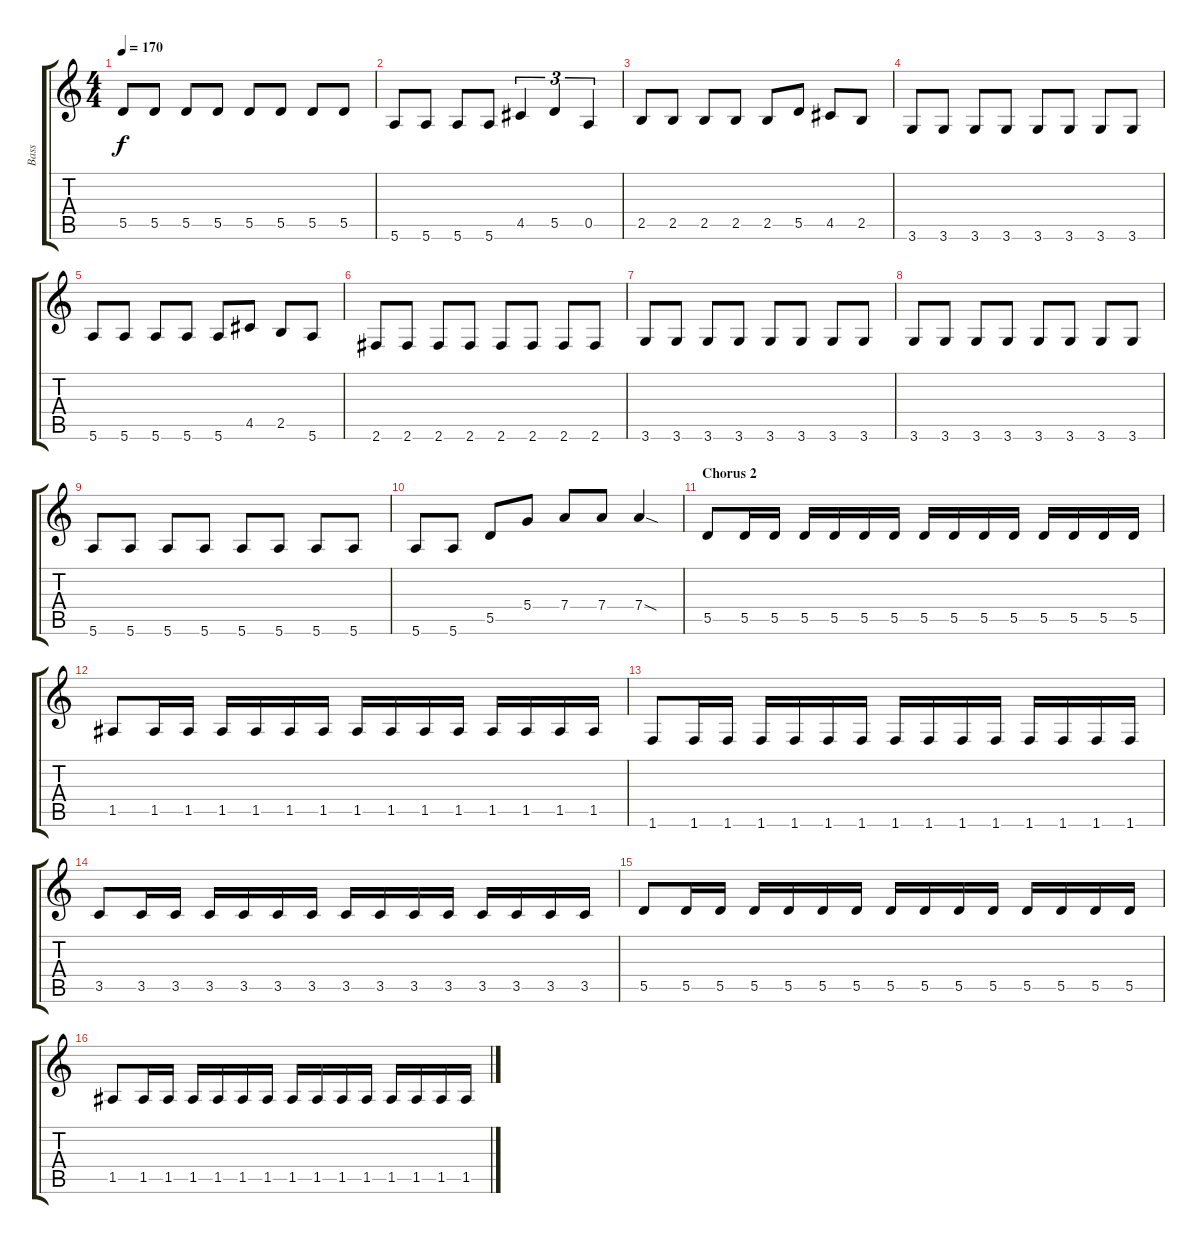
\track ("Bass" "Bass") {instrument electricbassfinger}
\staff {score tabs}
\tuning (E4 B3 G3 D3 A2 E2) {hide}
\ts (4 4)
\tempo 170
\clef g2
\ks c
5.5.8{dy f} 5.5.8 5.5.8 5.5.8 5.5.8 5.5.8 5.5.8 5.5.8 |
5.6.8 5.6.8 5.6.8 5.6.8 4.5.4{tu (3 2)} 5.5.4{tu (3 2)} 0.5.4{tu (3 2)} |
2.5.8 2.5.8 2.5.8 2.5.8 2.5.8 5.5.8 4.5.8 2.5.8 |
3.6.8 3.6.8 3.6.8 3.6.8 3.6.8 3.6.8 3.6.8 3.6.8 |
5.6.8 5.6.8 5.6.8 5.6.8 5.6.8 4.5.8 2.5.8 5.6.8 |
2.6.8 2.6.8 2.6.8 2.6.8 2.6.8 2.6.8 2.6.8 2.6.8 |
3.6.8 3.6.8 3.6.8 3.6.8 3.6.8 3.6.8 3.6.8 3.6.8 |
3.6.8 3.6.8 3.6.8 3.6.8 3.6.8 3.6.8 3.6.8 3.6.8 |
5.6.8 5.6.8 5.6.8 5.6.8 5.6.8 5.6.8 5.6.8 5.6.8 |
5.6.8 5.6.8 5.5.8 5.4.8 7.4.8 7.4.8 7.4{sod}.4 |
\section ("" "Chorus 2")
5.5.8 5.5.16 5.5.16 5.5.16 5.5.16 5.5.16 5.5.16 5.5.16 5.5.16 5.5.16 5.5.16 5.5.16 5.5.16 5.5.16 5.5.16 |
1.5.8 1.5.16 1.5.16 1.5.16 1.5.16 1.5.16 1.5.16 1.5.16 1.5.16 1.5.16 1.5.16 1.5.16 1.5.16 1.5.16 1.5.16 |
1.6.8 1.6.16 1.6.16 1.6.16 1.6.16 1.6.16 1.6.16 1.6.16 1.6.16 1.6.16 1.6.16 1.6.16 1.6.16 1.6.16 1.6.16 |
3.5.8 3.5.16 3.5.16 3.5.16 3.5.16 3.5.16 3.5.16 3.5.16 3.5.16 3.5.16 3.5.16 3.5.16 3.5.16 3.5.16 3.5.16 |
5.5.8 5.5.16 5.5.16 5.5.16 5.5.16 5.5.16 5.5.16 5.5.16 5.5.16 5.5.16 5.5.16 5.5.16 5.5.16 5.5.16 5.5.16 |
1.5.8 1.5.16 1.5.16 1.5.16 1.5.16 1.5.16 1.5.16 1.5.16 1.5.16 1.5.16 1.5.16 1.5.16 1.5.16 1.5.16 1.5.16
